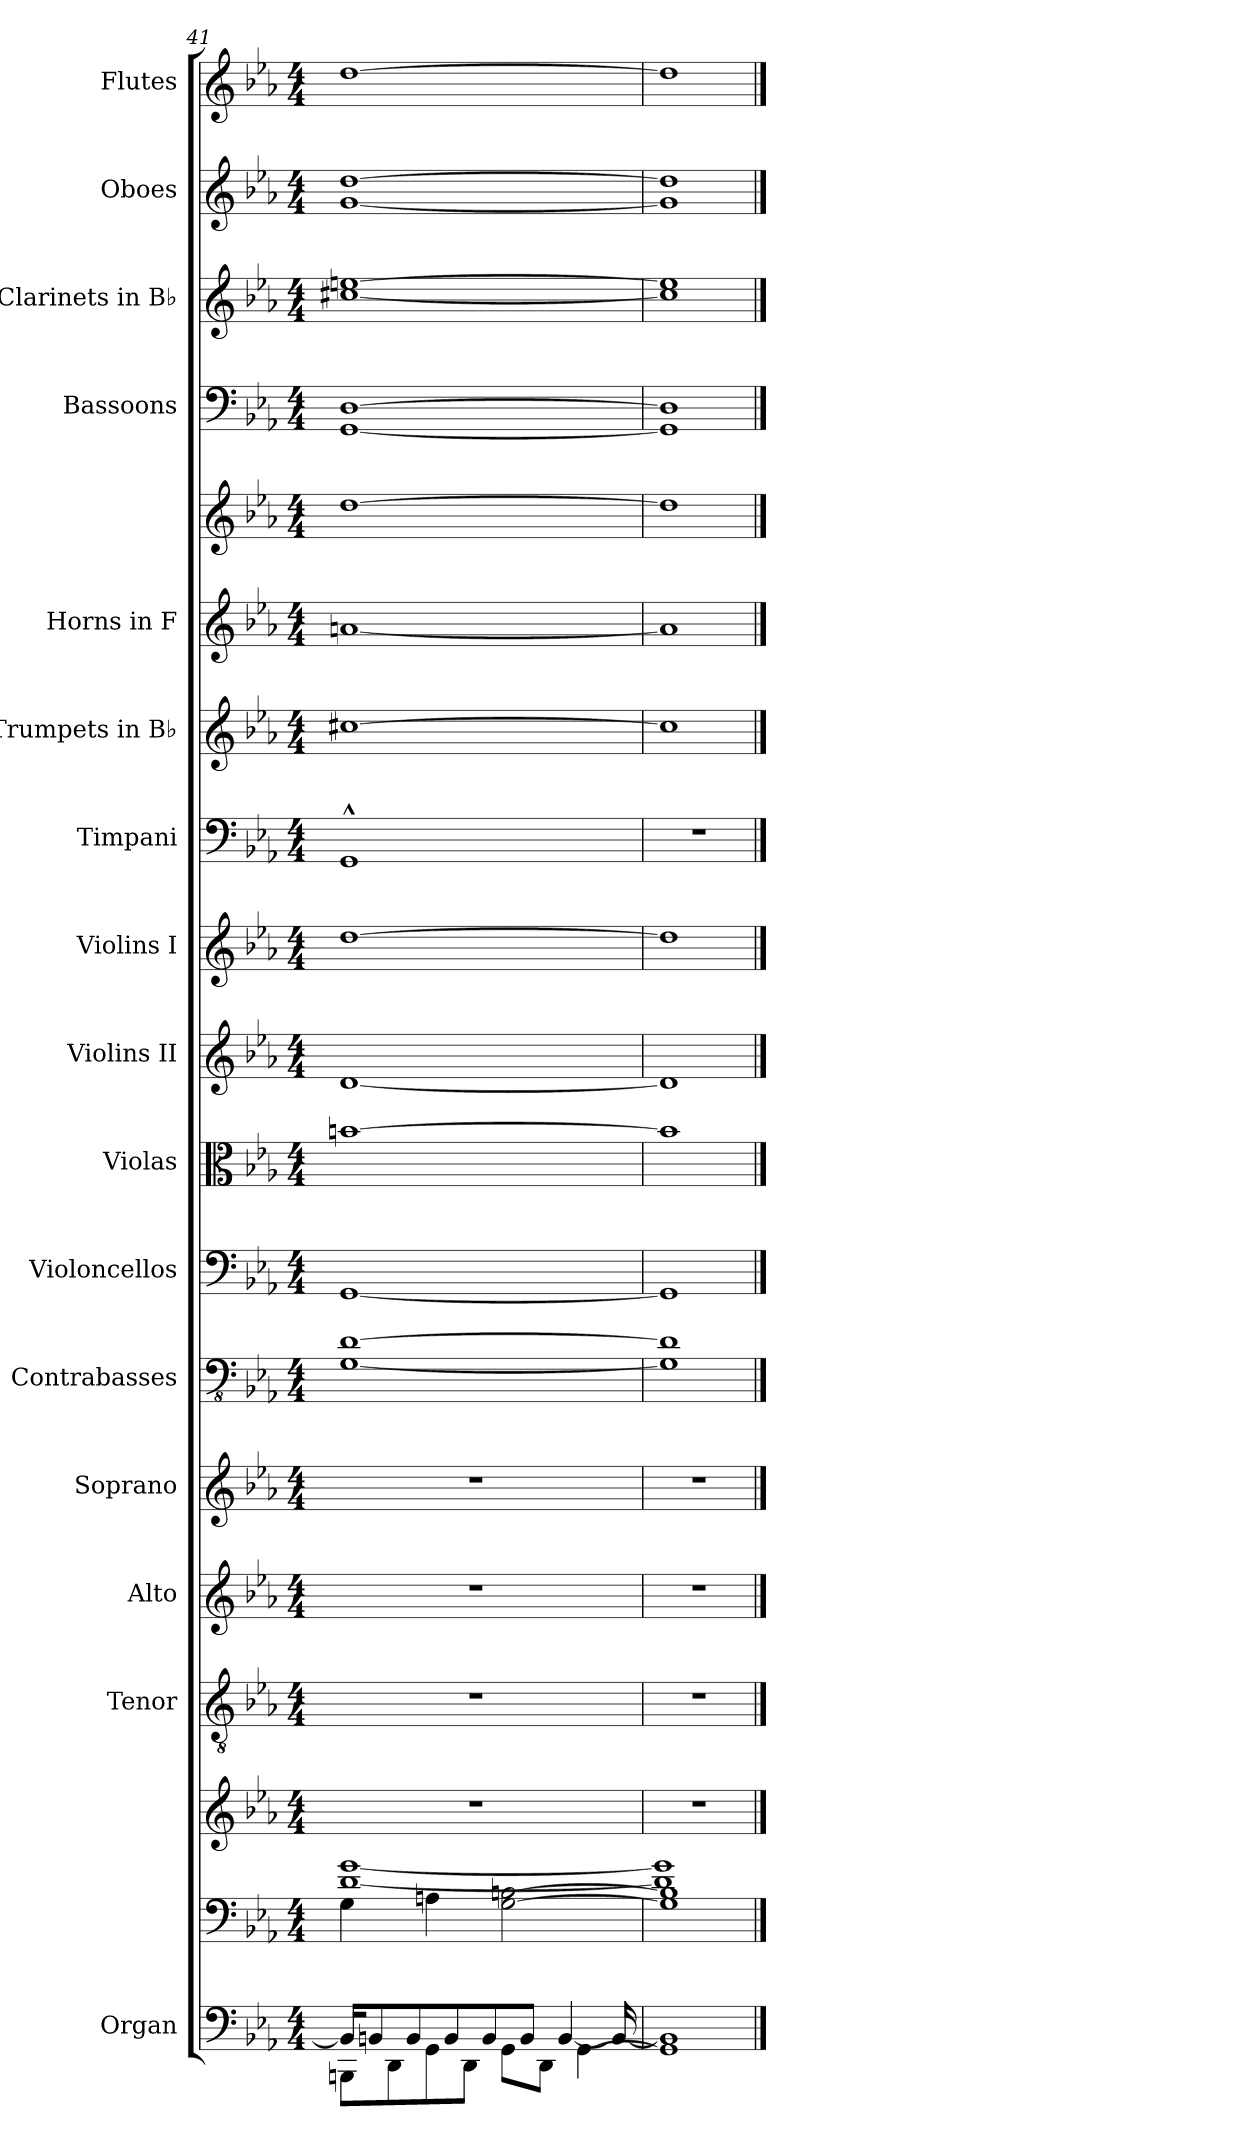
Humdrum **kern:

**kern	**kern	**kern	**kern	**kern	**kern	**kern	**kern	**kern	**kern	**kern	**kern	**kern	**kern	**kern	**kern	**kern	**kern	**kern
*part16	*part16	*part16	*part15	*part14	*part13	*part12	*part11	*part10	*part9	*part8	*part7	*part6	*part5	*part5	*part4	*part3	*part2	*part1
*staff19	*staff18	*staff17	*staff16	*staff15	*staff14	*staff13	*staff12	*staff11	*staff10	*staff9	*staff8	*staff7	*staff6	*staff5	*staff4	*staff3	*staff2	*staff1
*I"Organ	*	*	*I"Tenor	*I"Alto	*I"Soprano	*I"Contrabasses	*I"Violoncellos	*I"Violas	*I"Violins II	*I"Violins I	*I"Timpani	*I"Trumpets in B♭	*I"Horns in F	*	*I"Bassoons	*I"Clarinets in B♭	*I"Oboes	*I"Flutes
*I'Org.	*	*	*I'T.	*I'A.	*I'S.	*I'Cb.	*I'Vc.	*I'Vla.	*I'Vln. II	*I'Vln. I	*I'Timp.	*	*	*	*I'Bsn.	*	*I'Ob.	*I'Fl.
!!LO:PB:g=z
*clefF4	*clefF4	*clefG2	*clefGv2	*clefG2	*clefG2	*clefFv4	*clefF4	*clefC3	*clefG2	*clefG2	*clefF4	*clefG2	*clefG2	*clefG2	*clefF4	*clefG2	*clefG2	*clefG2
*	*	*	*	*	*	*ITrd7c12	*	*	*	*	*	*ITrd1c2	*ITrd4c7	*ITrd4c7	*	*ITrd1c2	*	*
*k[b-e-a-]	*k[b-e-a-]	*k[b-e-a-]	*k[b-e-a-]	*k[b-e-a-]	*k[b-e-a-]	*k[b-e-a-]	*k[b-e-a-]	*k[b-e-a-]	*k[b-e-a-]	*k[b-e-a-]	*k[b-e-a-]	*k[b-e-a-d-g-]	*k[b-e-a-d-]	*k[b-e-a-d-]	*k[b-e-a-]	*k[b-e-a-d-g-]	*k[b-e-a-]	*k[b-e-a-]
*M4/4	*M4/4	*M4/4	*M4/4	*M4/4	*M4/4	*M4/4	*M4/4	*M4/4	*M4/4	*M4/4	*M4/4	*M4/4	*M4/4	*M4/4	*M4/4	*M4/4	*M4/4	*M4/4
=41	=41	=41	=41	=41	=41	=41	=41	=41	=41	=41	=41	=41	=41	=41	=41	=41	=41	=41
*^	*^	*	*	*	*	*	*	*	*	*	*	*	*	*	*	*	*	*
8BBBn\L	16BB/KL]	4G\	[1d [1g	1r	1r	1r	1r	[1GGG [1DD	[1GG	[1bn	[1d	[1dd	1GG^^	[1bn	[1dn	[1g	[1GG [1D	[1bn [1ddn	[1g [1dd	[1dd
.	8BBn/	.	.	.	.	.	.	.	.	.	.	.	.	.	.	.	.	.	.	.
8DD\	.	.	.	.	.	.	.	.	.	.	.	.	.	.	.	.	.	.	.	.
.	8BB/	.	.	.	.	.	.	.	.	.	.	.	.	.	.	.	.	.	.	.
8GG\	.	4An\	.	.	.	.	.	.	.	.	.	.	.	.	.	.	.	.	.	.
.	8BB/	.	.	.	.	.	.	.	.	.	.	.	.	.	.	.	.	.	.	.
8DD\J	.	.	.	.	.	.	.	.	.	.	.	.	.	.	.	.	.	.	.	.
.	8BB/	.	.	.	.	.	.	.	.	.	.	.	.	.	.	.	.	.	.	.
8GG\L	.	[2G\ [2Bn\	.	.	.	.	.	.	.	.	.	.	.	.	.	.	.	.	.	.
.	8BB/J	.	.	.	.	.	.	.	.	.	.	.	.	.	.	.	.	.	.	.
8DD\J	.	.	.	.	.	.	.	.	.	.	.	.	.	.	.	.	.	.	.	.
.	[4BB/	.	.	.	.	.	.	.	.	.	.	.	.	.	.	.	.	.	.	.
[4GG\	.	.	.	.	.	.	.	.	.	.	.	.	.	.	.	.	.	.	.	.
.	16BB/_	.	.	.	.	.	.	.	.	.	.	.	.	.	.	.	.	.	.	.
=42	=42	=42	=42	=42	=42	=42	=42	=42	=42	=42	=42	=42	=42	=42	=42	=42	=42	=42	=42	=42
1GG]	1BB]	1G] 1B]	1d] 1g]	1r	1r	1r	1r	1GGG] 1DD]	1GG]	1b]	1d]	1dd]	1r	1b]	1d]	1g]	1GG] 1D]	1b] 1dd]	1g] 1dd]	1dd]
*v	*v	*	*	*	*	*	*	*	*	*	*	*	*	*	*	*	*	*	*	*
*	*v	*v	*	*	*	*	*	*	*	*	*	*	*	*	*	*	*	*	*
==	==	==	==	==	==	==	==	==	==	==	==	==	==	==	==	==	==	==
*-	*-	*-	*-	*-	*-	*-	*-	*-	*-	*-	*-	*-	*-	*-	*-	*-	*-	*-
